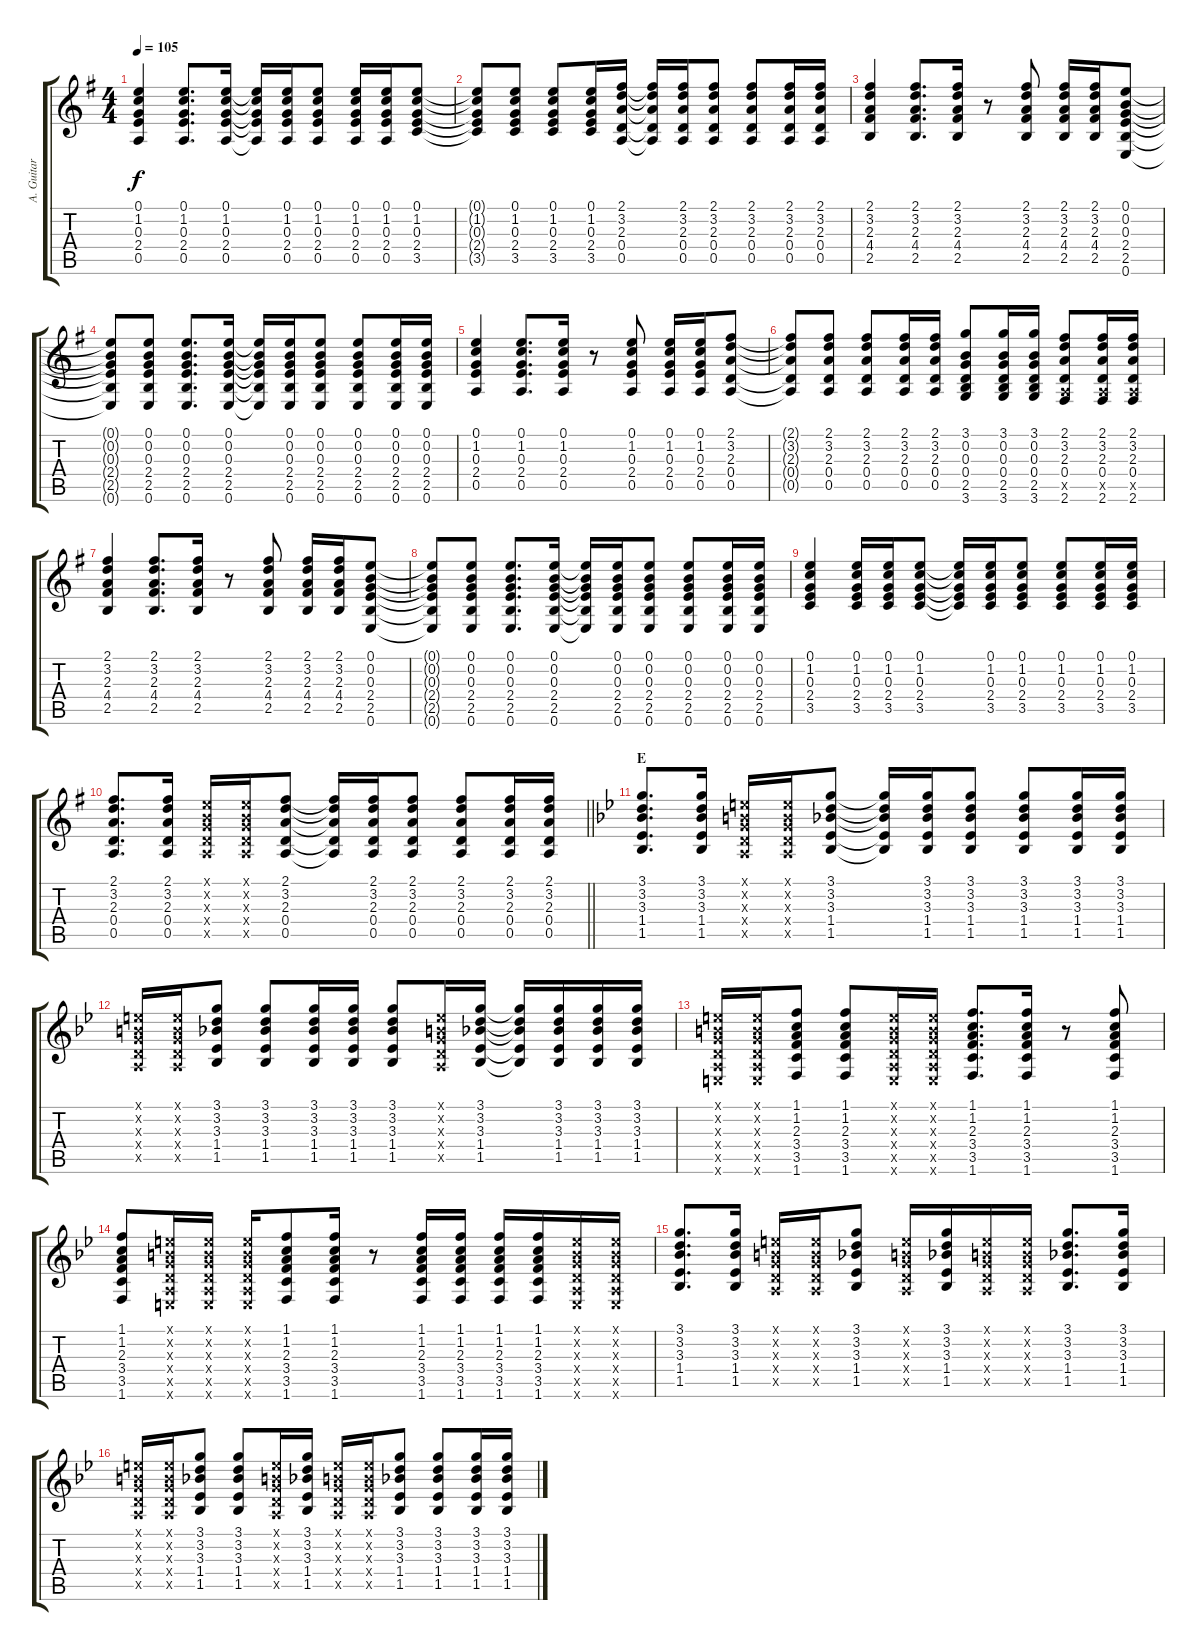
\track ("A. Guitar III" "A. Guitar ") {instrument acousticguitarsteel}
\staff {score tabs}
\tuning (E4 B3 G3 D3 A2 E2) {hide}
\ts (4 4)
\tempo 105
\clef g2
\ks g
(0.1 1.2 0.3 2.4 0.5).4{dy f} (0.1 1.2 0.3 2.4 0.5).8{d} (0.1 1.2 0.3 2.4 0.5).16 (0.1{t} 1.2{t} 0.3{t} 2.4{t} 0.5{t}).16 (0.1 1.2 0.3 2.4 0.5).16 (0.1 1.2 0.3 2.4 0.5).8 (0.1 1.2 0.3 2.4 0.5).16 (0.1 1.2 0.3 2.4 0.5).16 (0.1 1.2 0.3 2.4 3.5).8 |
(0.1{t} 1.2{t} 0.3{t} 2.4{t} 3.5{t}).8 (0.1 1.2 0.3 2.4 3.5).8 (0.1 1.2 0.3 2.4 3.5).8 (0.1 1.2 0.3 2.4 3.5).16 (2.1 3.2 2.3 0.4 0.5).16 (2.1{t} 3.2{t} 2.3{t} 0.4{t} 0.5{t}).16 (2.1 3.2 2.3 0.4 0.5).16 (2.1 3.2 2.3 0.4 0.5).8 (2.1 3.2 2.3 0.4 0.5).8 (2.1 3.2 2.3 0.4 0.5).16 (2.1 3.2 2.3 0.4 0.5).16 |
(2.1 3.2 2.3 4.4 2.5).4 (2.1 3.2 2.3 4.4 2.5).8{d} (2.1 3.2 2.3 4.4 2.5).16 r.8 (2.1 3.2 2.3 4.4 2.5).8 (2.1 3.2 2.3 4.4 2.5).16 (2.1 3.2 2.3 4.4 2.5).16 (0.1 0.2 0.3 2.4 2.5 0.6).8 |
(0.1{t} 0.2{t} 0.3{t} 2.4{t} 2.5{t} 0.6{t}).8 (0.1 0.2 0.3 2.4 2.5 0.6).8 (0.1 0.2 0.3 2.4 2.5 0.6).8{d} (0.1 0.2 0.3 2.4 2.5 0.6).16 (0.1{t} 0.2{t} 0.3{t} 2.4{t} 2.5{t} 0.6{t}).16 (0.1 0.2 0.3 2.4 2.5 0.6).16 (0.1 0.2 0.3 2.4 2.5 0.6).8 (0.1 0.2 0.3 2.4 2.5 0.6).8 (0.1 0.2 0.3 2.4 2.5 0.6).16 (0.1 0.2 0.3 2.4 2.5 0.6).16 |
(0.1 1.2 0.3 2.4 0.5).4 (0.1 1.2 0.3 2.4 0.5).8{d} (0.1 1.2 0.3 2.4 0.5).16 r.8 (0.1 1.2 0.3 2.4 0.5).8 (0.1 1.2 0.3 2.4 0.5).16 (0.1 1.2 0.3 2.4 0.5).16 (2.1 3.2 2.3 0.4 0.5).8 |
(2.1{t} 3.2{t} 2.3{t} 0.4{t} 0.5{t}).8 (2.1 3.2 2.3 0.4 0.5).8 (2.1 3.2 2.3 0.4 0.5).8 (2.1 3.2 2.3 0.4 0.5).16 (2.1 3.2 2.3 0.4 0.5).16 (3.1 0.2 0.3 0.4 2.5 3.6).8 (3.1 0.2 0.3 0.4 2.5 3.6).16 (3.1 0.2 0.3 0.4 2.5 3.6).16 (2.1 3.2 2.3 0.4 0.5{x} 2.6).8 (2.1 3.2 2.3 0.4 0.5{x} 2.6).16 (2.1 3.2 2.3 0.4 0.5{x} 2.6).16 |
(2.1 3.2 2.3 4.4 2.5).4 (2.1 3.2 2.3 4.4 2.5).8{d} (2.1 3.2 2.3 4.4 2.5).16 r.8 (2.1 3.2 2.3 4.4 2.5).8 (2.1 3.2 2.3 4.4 2.5).16 (2.1 3.2 2.3 4.4 2.5).16 (0.1 0.2 0.3 2.4 2.5 0.6).8 |
(0.1{t} 0.2{t} 0.3{t} 2.4{t} 2.5{t} 0.6{t}).8 (0.1 0.2 0.3 2.4 2.5 0.6).8 (0.1 0.2 0.3 2.4 2.5 0.6).8{d} (0.1 0.2 0.3 2.4 2.5 0.6).16 (0.1{t} 0.2{t} 0.3{t} 2.4{t} 2.5{t} 0.6{t}).16 (0.1 0.2 0.3 2.4 2.5 0.6).16 (0.1 0.2 0.3 2.4 2.5 0.6).8 (0.1 0.2 0.3 2.4 2.5 0.6).8 (0.1 0.2 0.3 2.4 2.5 0.6).16 (0.1 0.2 0.3 2.4 2.5 0.6).16 |
(0.1 1.2 0.3 2.4 3.5).4 (0.1 1.2 0.3 2.4 3.5).16 (0.1 1.2 0.3 2.4 3.5).16 (0.1 1.2 0.3 2.4 3.5).8 (0.1{t} 1.2{t} 0.3{t} 2.4{t} 3.5{t}).16 (0.1 1.2 0.3 2.4 3.5).16 (0.1 1.2 0.3 2.4 3.5).8 (0.1 1.2 0.3 2.4 3.5).8 (0.1 1.2 0.3 2.4 3.5).16 (0.1 1.2 0.3 2.4 3.5).16 |
\barLineRight lightlight
(2.1 3.2 2.3 0.4 0.5).8{d} (2.1 3.2 2.3 0.4 0.5).16 (0.1{x} 0.2{x} 0.3{x} 0.4{x} 0.5{x}).16 (0.1{x} 0.2{x} 0.3{x} 0.4{x} 0.5{x}).16 (2.1 3.2 2.3 0.4 0.5).8 (2.1{t} 3.2{t} 2.3{t} 0.4{t} 0.5{t}).16 (2.1 3.2 2.3 0.4 0.5).16 (2.1 3.2 2.3 0.4 0.5).8 (2.1 3.2 2.3 0.4 0.5).8 (2.1 3.2 2.3 0.4 0.5).16 (2.1 3.2 2.3 0.4 0.5).16 |
\section ("" "E")
\ks bb
(3.1 3.2 3.3 1.4 1.5).8{d} (3.1 3.2 3.3 1.4 1.5).16 (0.1{x} 0.2{x} 0.3{x} 0.4{x} 0.5{x}).16 (0.1{x} 0.2{x} 0.3{x} 0.4{x} 0.5{x}).16 (3.1 3.2 3.3 1.4 1.5).8 (3.1{t} 3.2{t} 3.3{t} 1.4{t} 1.5{t}).16 (3.1 3.2 3.3 1.4 1.5).16 (3.1 3.2 3.3 1.4 1.5).8 (3.1 3.2 3.3 1.4 1.5).8 (3.1 3.2 3.3 1.4 1.5).16 (3.1 3.2 3.3 1.4 1.5).16 |
(0.1{x} 0.2{x} 0.3{x} 0.4{x} 0.5{x}).16 (0.1{x} 0.2{x} 0.3{x} 0.4{x} 0.5{x}).16 (3.1 3.2 3.3 1.4 1.5).8 (3.1 3.2 3.3 1.4 1.5).8 (3.1 3.2 3.3 1.4 1.5).16 (3.1 3.2 3.3 1.4 1.5).16 (3.1 3.2 3.3 1.4 1.5).8 (0.1{x} 0.2{x} 0.3{x} 0.4{x} 0.5{x}).16 (3.1 3.2 3.3 1.4 1.5).16 (3.1{t} 3.2{t} 3.3{t} 1.4{t} 1.5{t}).16 (3.1 3.2 3.3 1.4 1.5).16 (3.1 3.2 3.3 1.4 1.5).16 (3.1 3.2 3.3 1.4 1.5).16 |
(0.1{x} 0.2{x} 0.3{x} 0.4{x} 0.5{x} 0.6{x}).16 (0.1{x} 0.2{x} 0.3{x} 0.4{x} 0.5{x} 0.6{x}).16 (1.1 1.2 2.3 3.4 3.5 1.6).8 (1.1 1.2 2.3 3.4 3.5 1.6).8 (0.1{x} 0.2{x} 0.3{x} 0.4{x} 0.5{x} 0.6{x}).16 (0.1{x} 0.2{x} 0.3{x} 0.4{x} 0.5{x} 0.6{x}).16 (1.1 1.2 2.3 3.4 3.5 1.6).8{d} (1.1 1.2 2.3 3.4 3.5 1.6).16 r.8 (1.1 1.2 2.3 3.4 3.5 1.6).8 |
(1.1 1.2 2.3 3.4 3.5 1.6).8 (0.1{x} 0.2{x} 0.3{x} 0.4{x} 0.5{x} 0.6{x}).16 (0.1{x} 0.2{x} 0.3{x} 0.4{x} 0.5{x} 0.6{x}).16 (0.1{x} 0.2{x} 0.3{x} 0.4{x} 0.5{x} 0.6{x}).16 (1.1 1.2 2.3 3.4 3.5 1.6).8 (1.1 1.2 2.3 3.4 3.5 1.6).16 r.8 (1.1 1.2 2.3 3.4 3.5 1.6).16 (1.1 1.2 2.3 3.4 3.5 1.6).16 (1.1 1.2 2.3 3.4 3.5 1.6).16 (1.1 1.2 2.3 3.4 3.5 1.6).16 (0.1{x} 0.2{x} 0.3{x} 0.4{x} 0.5{x} 0.6{x}).16 (0.1{x} 0.2{x} 0.3{x} 0.4{x} 0.5{x} 0.6{x}).16 |
(3.1 3.2 3.3 1.4 1.5).8{d} (3.1 3.2 3.3 1.4 1.5).16 (0.1{x} 0.2{x} 0.3{x} 0.4{x} 0.5{x}).16 (0.1{x} 0.2{x} 0.3{x} 0.4{x} 0.5{x}).16 (3.1 3.2 3.3 1.4 1.5).8 (0.1{x} 0.2{x} 0.3{x} 0.4{x} 0.5{x}).16 (3.1 3.2 3.3 1.4 1.5).16 (0.1{x} 0.2{x} 0.3{x} 0.4{x} 0.5{x}).16 (0.1{x} 0.2{x} 0.3{x} 0.4{x} 0.5{x}).16 (3.1 3.2 3.3 1.4 1.5).8{d} (3.1 3.2 3.3 1.4 1.5).16 |
(0.1{x} 0.2{x} 0.3{x} 0.4{x} 0.5{x}).16 (0.1{x} 0.2{x} 0.3{x} 0.4{x} 0.5{x}).16 (3.1 3.2 3.3 1.4 1.5).8 (3.1 3.2 3.3 1.4 1.5).8 (0.1{x} 0.2{x} 0.3{x} 0.4{x} 0.5{x}).16 (3.1 3.2 3.3 1.4 1.5).16 (0.1{x} 0.2{x} 0.3{x} 0.4{x} 0.5{x}).16 (0.1{x} 0.2{x} 0.3{x} 0.4{x} 0.5{x}).16 (3.1 3.2 3.3 1.4 1.5).8 (3.1 3.2 3.3 1.4 1.5).8 (3.1 3.2 3.3 1.4 1.5).16 (3.1 3.2 3.3 1.4 1.5).16
